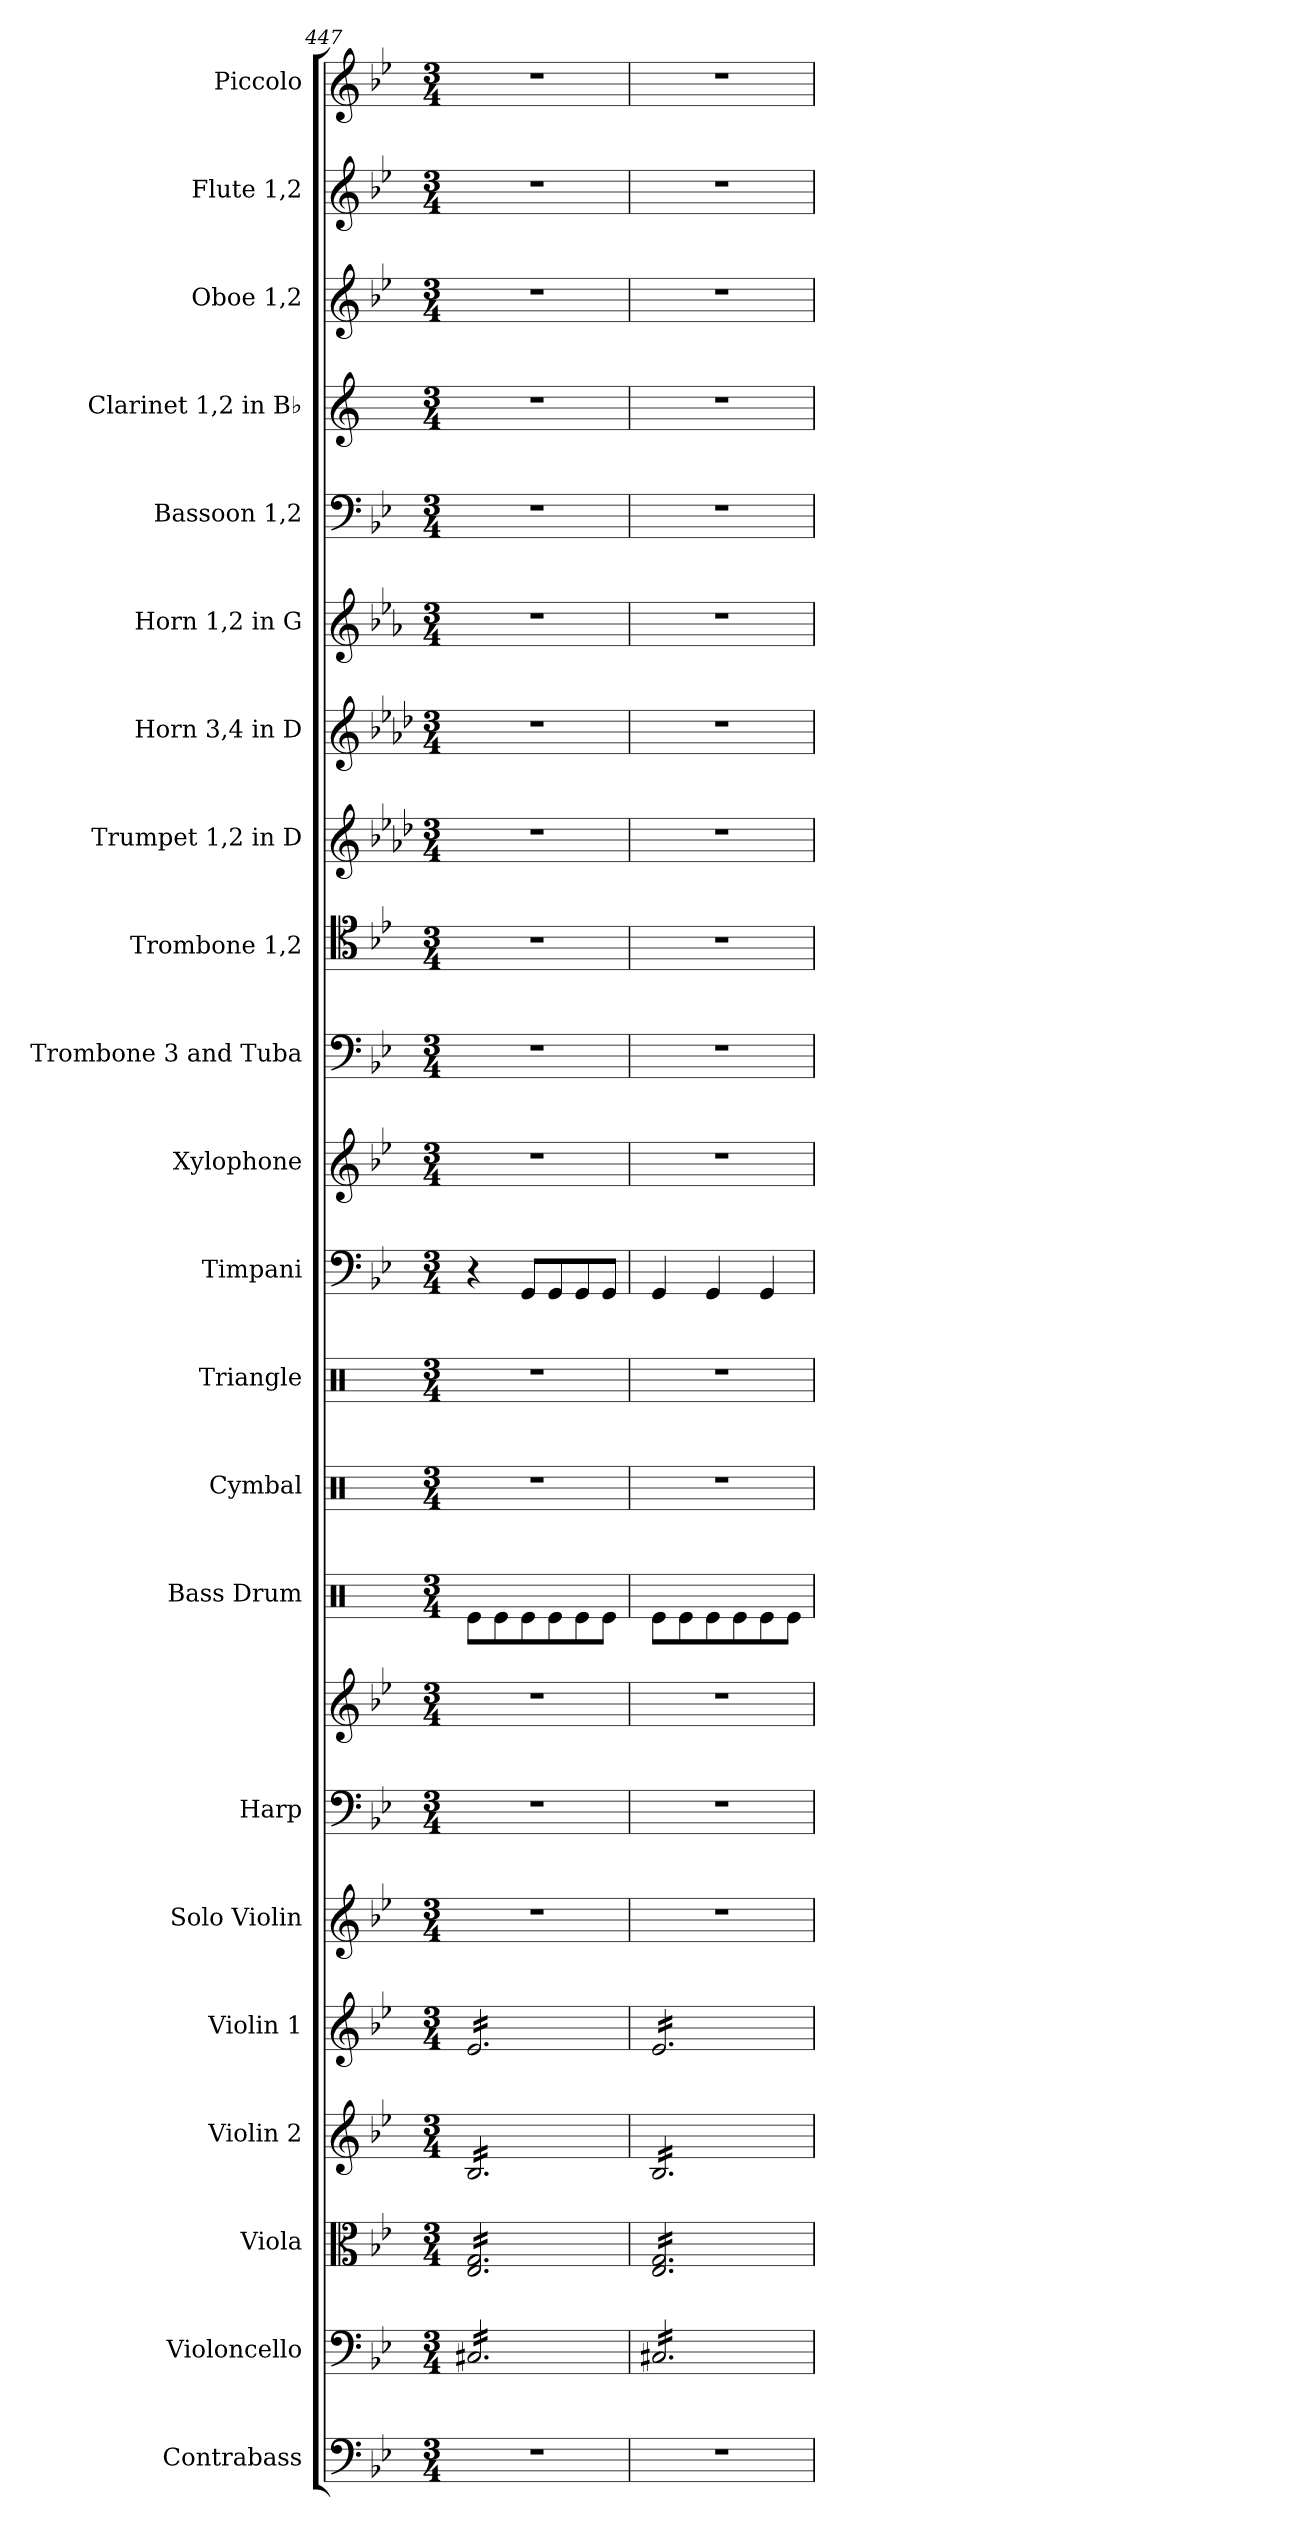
**kern	**kern	**kern	**kern	**kern	**kern	**kern	**kern	**kern	**kern	**kern	**kern	**kern	**kern	**kern	**kern	**kern	**kern	**kern	**kern	**kern	**kern	**kern
*part22	*part21	*part20	*part19	*part18	*part17	*part16	*part16	*part15	*part14	*part13	*part12	*part11	*part10	*part9	*part8	*part7	*part6	*part5	*part4	*part3	*part2	*part1
*staff23	*staff22	*staff21	*staff20	*staff19	*staff18	*staff17	*staff16	*staff15	*staff14	*staff13	*staff12	*staff11	*staff10	*staff9	*staff8	*staff7	*staff6	*staff5	*staff4	*staff3	*staff2	*staff1
*I"Contrabass	*I"Violoncello	*I"Viola	*I"Violin 2	*I"Violin 1	*I"Solo Violin	*I"Harp	*	*I"Bass Drum	*I"Cymbal	*I"Triangle	*I"Timpani	*I"Xylophone	*I"Trombone 3 and Tuba	*I"Trombone 1,2	*I"Trumpet 1,2 in D	*I"Horn 3,4 in D	*I"Horn 1,2 in G	*I"Bassoon 1,2	*I"Clarinet 1,2 in B♭	*I"Oboe 1,2	*I"Flute 1,2	*I"Piccolo
*I'Cb.	*I'Vc.	*I'Vla.	*I'Vln. 2	*I'Vln. 1	*I'Solo Vln.	*I'Hrp.	*	*I'B.D	*I'Cym.	*I'Trgl.	*I'Timp.	*I'Xyl.	*I'Tbn. 3 and Tba.	*I'Tbn. 1,2	*I'Tpt. 1,2 in D	*I'Hn. 3,4 in D	*I'Hn. 1,2 in G	*I'Bsn. 1,2	*I'Cl. 1,2 in B♭	*I'Ob. 1,2	*I'Fl. 1,2	*I'Picc.
*clefF4	*clefF4	*clefC3	*clefG2	*clefG2	*clefG2	*clefF4	*clefG2	*clefX	*clefX	*clefX	*clefF4	*clefG2	*clefF4	*clefC4	*clefG2	*clefG2	*clefG2	*clefF4	*clefG2	*clefG2	*clefG2	*clefG2
*ITrd7c12	*	*	*	*	*	*	*	*	*	*	*	*ITrd-7c-12	*	*	*ITrd-1c-2	*ITrd6c10	*ITrd5c9	*	*ITrd1c2	*	*	*ITrd-7c-12
*k[b-e-]	*k[b-e-]	*k[b-e-]	*k[b-e-]	*k[b-e-]	*k[b-e-]	*k[b-e-]	*k[b-e-]	*k[]	*k[]	*k[]	*k[b-e-]	*k[b-e-]	*k[b-e-]	*k[b-e-]	*k[b-e-]	*k[b-e-]	*k[b-e-a-d-g-c-]	*k[b-e-]	*k[b-e-]	*k[b-e-]	*k[b-e-]	*k[b-e-]
*M3/4	*M3/4	*M3/4	*M3/4	*M3/4	*M3/4	*M3/4	*M3/4	*M3/4	*M3/4	*M3/4	*M3/4	*M3/4	*M3/4	*M3/4	*M3/4	*M3/4	*M3/4	*M3/4	*M3/4	*M3/4	*M3/4	*M3/4
=447	=447	=447	=447	=447	=447	=447	=447	=447	=447	=447	=447	=447	=447	=447	=447	=447	=447	=447	=447	=447	=447	=447
*	*tremolo	*	*	*	*	*	*	*	*	*	*	*	*	*	*	*	*	*	*	*	*	*
*	*	*tremolo	*	*	*	*	*	*	*	*	*	*	*	*	*	*	*	*	*	*	*	*
*	*	*	*tremolo	*	*	*	*	*	*	*	*	*	*	*	*	*	*	*	*	*	*	*
*	*	*	*	*tremolo	*	*	*	*	*	*	*	*	*	*	*	*	*	*	*	*	*	*
2.r	16C#X/LL	16E-/ 16G/LL	16B-/LL	16e-/LL	2.r	2.r	2.r	8Re\L	2.r	2.r	4r	2.r	2.r	2.r	2.r	2.r	2.r	2.r	2.r	2.r	2.r	2.r
.	16C#X/	16E-/ 16G/	16B-/	16e-/	.	.	.	.	.	.	.	.	.	.	.	.	.	.	.	.	.	.
.	16C#X/	16E-/ 16G/	16B-/	16e-/	.	.	.	8Re\	.	.	.	.	.	.	.	.	.	.	.	.	.	.
.	16C#X/	16E-/ 16G/	16B-/	16e-/	.	.	.	.	.	.	.	.	.	.	.	.	.	.	.	.	.	.
.	16C#X/	16E-/ 16G/	16B-/	16e-/	.	.	.	8Re\	.	.	8GG/L	.	.	.	.	.	.	.	.	.	.	.
.	16C#X/	16E-/ 16G/	16B-/	16e-/	.	.	.	.	.	.	.	.	.	.	.	.	.	.	.	.	.	.
.	16C#X/	16E-/ 16G/	16B-/	16e-/	.	.	.	8Re\	.	.	8GG/	.	.	.	.	.	.	.	.	.	.	.
.	16C#X/	16E-/ 16G/	16B-/	16e-/	.	.	.	.	.	.	.	.	.	.	.	.	.	.	.	.	.	.
.	16C#X/	16E-/ 16G/	16B-/	16e-/	.	.	.	8Re\	.	.	8GG/	.	.	.	.	.	.	.	.	.	.	.
.	16C#X/	16E-/ 16G/	16B-/	16e-/	.	.	.	.	.	.	.	.	.	.	.	.	.	.	.	.	.	.
.	16C#X/	16E-/ 16G/	16B-/	16e-/	.	.	.	8Re\J	.	.	8GG/J	.	.	.	.	.	.	.	.	.	.	.
.	16C#X/JJ	16E-/ 16G/JJ	16B-/JJ	16e-/JJ	.	.	.	.	.	.	.	.	.	.	.	.	.	.	.	.	.	.
=448	=448	=448	=448	=448	=448	=448	=448	=448	=448	=448	=448	=448	=448	=448	=448	=448	=448	=448	=448	=448	=448	=448
2.r	16C#X/LL	16E-/ 16G/LL	16B-/LL	16e-/LL	2.r	2.r	2.r	8Re\L	2.r	2.r	4GG/	2.r	2.r	2.r	2.r	2.r	2.r	2.r	2.r	2.r	2.r	2.r
.	16C#X/	16E-/ 16G/	16B-/	16e-/	.	.	.	.	.	.	.	.	.	.	.	.	.	.	.	.	.	.
.	16C#X/	16E-/ 16G/	16B-/	16e-/	.	.	.	8Re\	.	.	.	.	.	.	.	.	.	.	.	.	.	.
.	16C#X/	16E-/ 16G/	16B-/	16e-/	.	.	.	.	.	.	.	.	.	.	.	.	.	.	.	.	.	.
.	16C#X/	16E-/ 16G/	16B-/	16e-/	.	.	.	8Re\	.	.	4GG/	.	.	.	.	.	.	.	.	.	.	.
.	16C#X/	16E-/ 16G/	16B-/	16e-/	.	.	.	.	.	.	.	.	.	.	.	.	.	.	.	.	.	.
.	16C#X/	16E-/ 16G/	16B-/	16e-/	.	.	.	8Re\	.	.	.	.	.	.	.	.	.	.	.	.	.	.
.	16C#X/	16E-/ 16G/	16B-/	16e-/	.	.	.	.	.	.	.	.	.	.	.	.	.	.	.	.	.	.
.	16C#X/	16E-/ 16G/	16B-/	16e-/	.	.	.	8Re\	.	.	4GG/	.	.	.	.	.	.	.	.	.	.	.
.	16C#X/	16E-/ 16G/	16B-/	16e-/	.	.	.	.	.	.	.	.	.	.	.	.	.	.	.	.	.	.
.	16C#X/	16E-/ 16G/	16B-/	16e-/	.	.	.	8Re\J	.	.	.	.	.	.	.	.	.	.	.	.	.	.
.	16C#X/JJ	16E-/ 16G/JJ	16B-/JJ	16e-/JJ	.	.	.	.	.	.	.	.	.	.	.	.	.	.	.	.	.	.
*	*	*	*	*Xtremolo	*	*	*	*	*	*	*	*	*	*	*	*	*	*	*	*	*	*
*	*	*	*Xtremolo	*	*	*	*	*	*	*	*	*	*	*	*	*	*	*	*	*	*	*
*	*	*Xtremolo	*	*	*	*	*	*	*	*	*	*	*	*	*	*	*	*	*	*	*	*
*	*Xtremolo	*	*	*	*	*	*	*	*	*	*	*	*	*	*	*	*	*	*	*	*	*
=	=	=	=	=	=	=	=	=	=	=	=	=	=	=	=	=	=	=	=	=	=	=
*-	*-	*-	*-	*-	*-	*-	*-	*-	*-	*-	*-	*-	*-	*-	*-	*-	*-	*-	*-	*-	*-	*-
